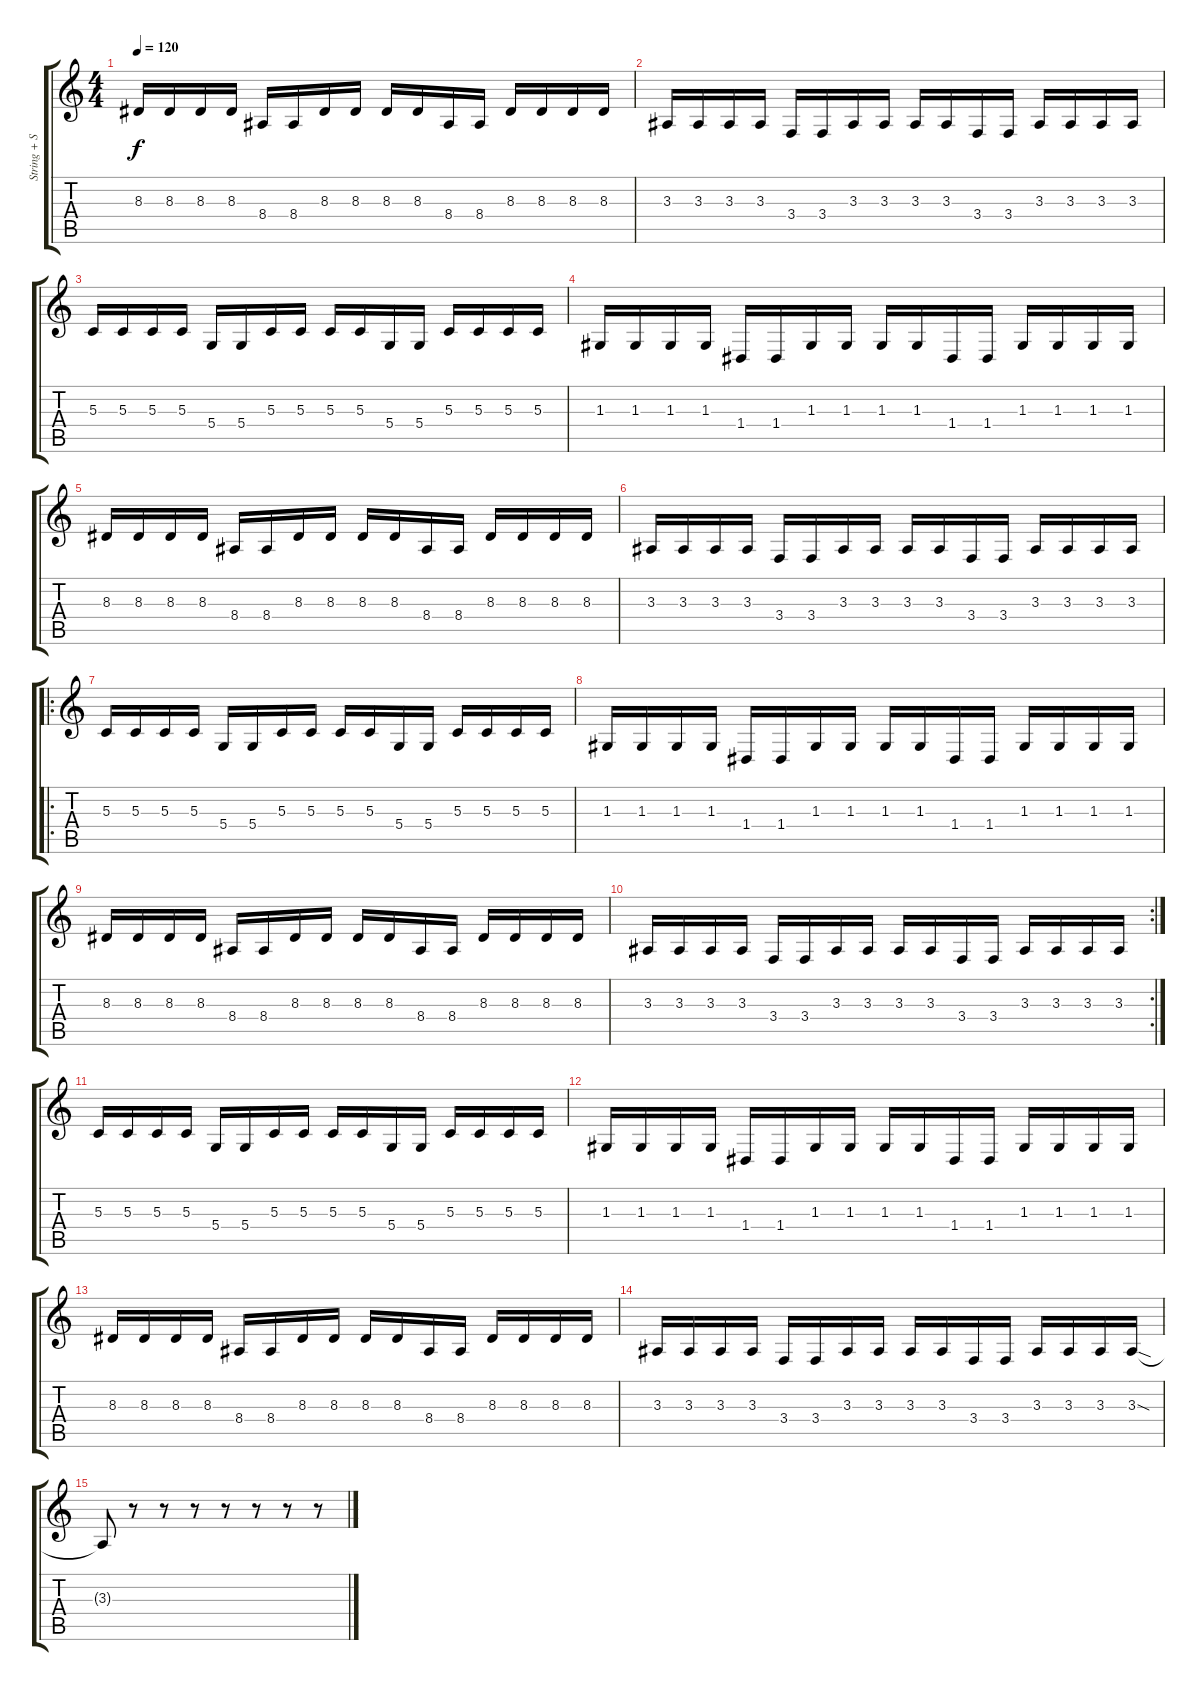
\track ("String + Sawtooth" "String + S") {instrument stringensemble1}
\staff {score tabs}
\tuning (E4 B3 G3 D3 A2 E2) {hide}
\ts (4 4)
\tempo 120
\clef g2
\ks c
8.3.16{dy f instrument lead2sawtooth} 8.3.16 8.3.16 8.3.16 8.4.16 8.4.16 8.3.16 8.3.16 8.3.16 8.3.16 8.4.16 8.4.16 8.3.16 8.3.16 8.3.16 8.3.16 |
3.3.16{instrument lead2sawtooth} 3.3.16 3.3.16 3.3.16 3.4.16 3.4.16 3.3.16 3.3.16 3.3.16 3.3.16 3.4.16 3.4.16 3.3.16 3.3.16 3.3.16 3.3.16 |
5.3.16{instrument lead2sawtooth} 5.3.16 5.3.16 5.3.16 5.4.16 5.4.16 5.3.16 5.3.16 5.3.16 5.3.16 5.4.16 5.4.16 5.3.16 5.3.16 5.3.16 5.3.16 |
1.3.16{instrument lead2sawtooth} 1.3.16 1.3.16 1.3.16 1.4.16 1.4.16 1.3.16 1.3.16 1.3.16 1.3.16 1.4.16 1.4.16 1.3.16 1.3.16 1.3.16 1.3.16 |
8.3.16{instrument lead2sawtooth} 8.3.16 8.3.16 8.3.16 8.4.16 8.4.16 8.3.16 8.3.16 8.3.16 8.3.16 8.4.16 8.4.16 8.3.16 8.3.16 8.3.16 8.3.16 |
3.3.16{instrument lead2sawtooth} 3.3.16 3.3.16 3.3.16 3.4.16 3.4.16 3.3.16 3.3.16 3.3.16 3.3.16 3.4.16 3.4.16 3.3.16 3.3.16 3.3.16 3.3.16 |
\ro
5.3.16{instrument lead2sawtooth} 5.3.16 5.3.16 5.3.16 5.4.16 5.4.16 5.3.16 5.3.16 5.3.16 5.3.16 5.4.16 5.4.16 5.3.16 5.3.16 5.3.16 5.3.16 |
1.3.16{instrument lead2sawtooth} 1.3.16 1.3.16 1.3.16 1.4.16 1.4.16 1.3.16 1.3.16 1.3.16 1.3.16 1.4.16 1.4.16 1.3.16 1.3.16 1.3.16 1.3.16 |
8.3.16{instrument lead2sawtooth} 8.3.16 8.3.16 8.3.16 8.4.16 8.4.16 8.3.16 8.3.16 8.3.16 8.3.16 8.4.16 8.4.16 8.3.16 8.3.16 8.3.16 8.3.16 |
\rc 2
3.3.16{instrument lead2sawtooth} 3.3.16 3.3.16 3.3.16 3.4.16 3.4.16 3.3.16 3.3.16 3.3.16 3.3.16 3.4.16 3.4.16 3.3.16 3.3.16 3.3.16 3.3.16 |
5.3.16{instrument lead2sawtooth} 5.3.16 5.3.16 5.3.16 5.4.16 5.4.16 5.3.16 5.3.16 5.3.16 5.3.16 5.4.16 5.4.16 5.3.16 5.3.16 5.3.16 5.3.16 |
1.3.16{instrument lead2sawtooth} 1.3.16 1.3.16 1.3.16 1.4.16 1.4.16 1.3.16 1.3.16 1.3.16 1.3.16 1.4.16 1.4.16 1.3.16 1.3.16 1.3.16 1.3.16 |
8.3.16{instrument lead2sawtooth} 8.3.16 8.3.16 8.3.16 8.4.16 8.4.16 8.3.16 8.3.16 8.3.16 8.3.16 8.4.16 8.4.16 8.3.16 8.3.16 8.3.16 8.3.16 |
3.3.16{instrument lead2sawtooth} 3.3.16 3.3.16 3.3.16 3.4.16 3.4.16 3.3.16 3.3.16 3.3.16 3.3.16 3.4.16 3.4.16 3.3.16 3.3.16 3.3.16 3.3{sod}.16 |
3.3{t}.8 r.8 r.8 r.8 r.8 r.8 r.8 r.8
